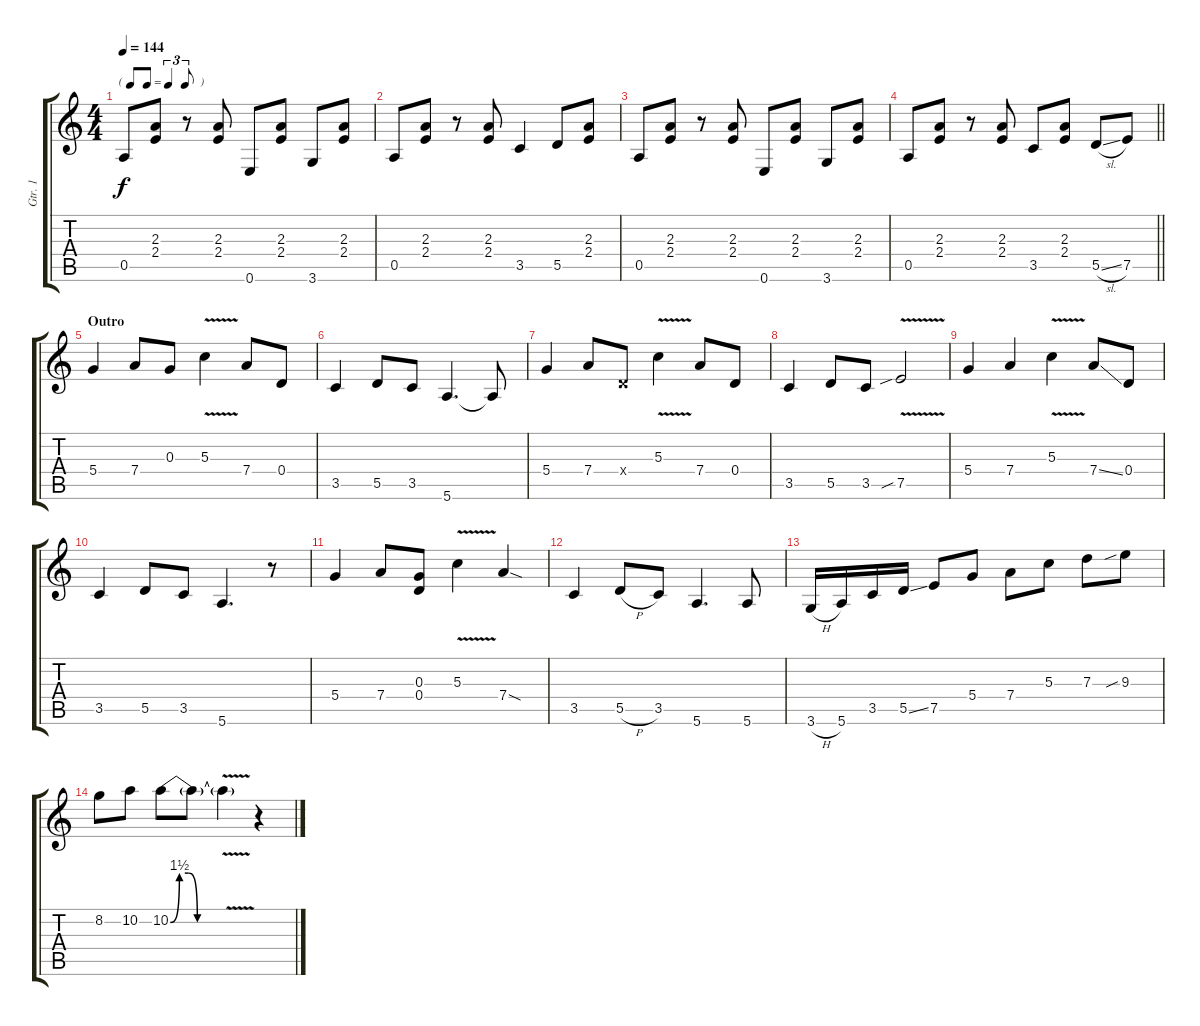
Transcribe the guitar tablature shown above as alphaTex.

\track ("Gtr. 1" "Gtr. 1") {instrument electricguitarclean}
\staff {score tabs}
\tuning (E4 B3 G3 D3 A2 E2) {hide}
\ts (4 4)
\tf triplet8th
\tempo 144
\clef g2
\ks c
0.5.8{dy f} (2.3 2.4).8 r.8 (2.3 2.4).8 0.6.8 (2.3 2.4).8 3.6.8 (2.3 2.4).8 |
0.5.8 (2.3 2.4).8 r.8 (2.3 2.4).8 3.5.4 5.5.8 (2.3 2.4).8 |
0.5.8 (2.3 2.4).8 r.8 (2.3 2.4).8 0.6.8 (2.3 2.4).8 3.6.8 (2.3 2.4).8 |
\barLineRight lightlight
0.5.8 (2.3 2.4).8 r.8 (2.3 2.4).8 3.5.8 (2.3 2.4).8 5.5{sl}.8 7.5.8 |
\section ("" "Outro")
5.4.4 7.4.8 0.3.8 5.3{v}.4 7.4.8 0.4.8 |
3.5.4 5.5.8 3.5.8 5.6.4{d} 5.6{t}.8 |
5.4.4 7.4.8 0.4{x}.8 5.3{v}.4 7.4.8 0.4.8 |
3.5.4 5.5.8 3.5.8 7.5{v sib}.2 |
5.4.4 7.4.4 5.3{v}.4 7.4{ss}.8 0.4.8 |
3.5.4 5.5.8 3.5.8 5.6.4{d} r.8 |
5.4.4 7.4.8 (0.3 0.4).8 5.3{v}.4 7.4{sod}.4 |
3.5.4 5.5{h}.8 3.5.8 5.6.4{d} 5.6.8 |
3.6{h}.16 5.6.16 3.5.16 5.5{ss}.16 7.5.8 5.4.8 7.4.8 5.3.8 7.3.8 9.3{sib}.8 |
8.2.8 10.2.8 10.2{be (custom 0 0 10 6 20 6 30 0 60 0)}.8 10.2{t}.8 10.2{v t}.4 r.4
